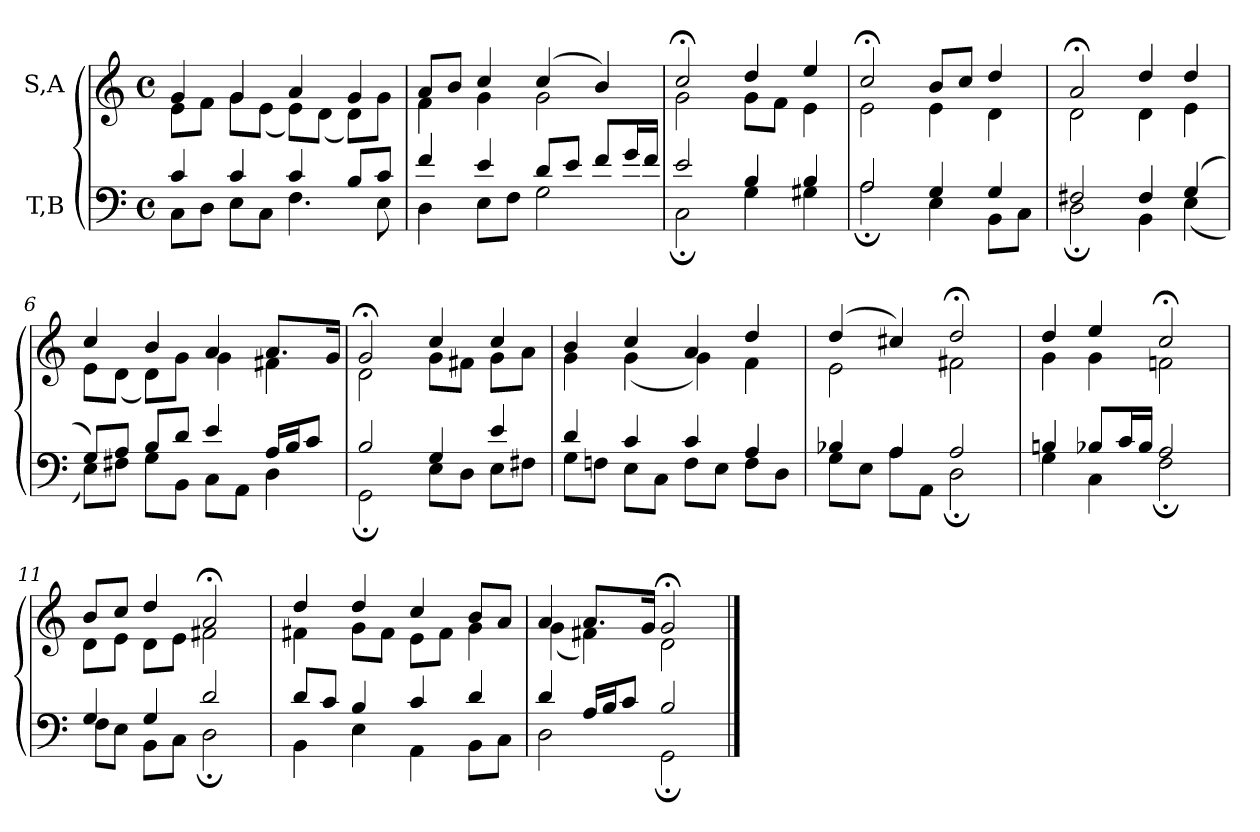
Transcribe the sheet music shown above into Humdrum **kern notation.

**kern	**kern
*part2	*part1
*staff2	*staff1
*I"T,B	*I"S,A
*clefF4	*clefG2
*k[]	*k[]
*M4/4	*M4/4
*met(c)	*met(c)
=1	=1
*^	*^
4c	8CL	4g	8eL
.	8DJ	.	8fJ
4c	8EL	4g	8gL
.	8CJ	.	(<8eJ
4c	4.F	4a	8eL)
.	.	.	(<8dJ
8BL	.	4g	8dL)
8cJ	8E	.	8gJ
=2	=2	=2	=2
4f	4D	8aL	4f
.	.	8bJ	.
4e	8EL	4cc	4g
.	8FJ	.	.
8dL	2G	(>4cc	2g
8eJ	.	.	.
8fL	.	4b)	.
16gL	.	.	.
16fJJ	.	.	.
=3	=3	=3	=3
2e	2C;	2cc;<	2g
4B	4G	4dd	8gL
.	.	.	8fJ
4B	4G#X	4ee	4e
=4	=4	=4	=4
2A	2A;	2cc;<	2e
4G	4E	8bL	4e
.	.	8ccJ	.
4G	8BBL	4dd	4d
.	8CJ	.	.
=5	=5	=5	=5
2F#X	2D;	2a;<	2d
4F#	4BB	4dd	4d
(>4G	(<4E	4dd	4e
=6	=6	=6	=6
8GL)	8EL)	4cc	8eL
8AJ	8F#XJ	.	(<8dJ
8BL	8GL	4b	8dL)
8dJ	8BBJ	.	8gJ
4e	8CL	4a	4g
.	8AAJ	.	.
16ALL	4D	8.aL	4f#X
16BJ	.	.	.
8cJ	.	.	.
.	.	16gJk	.
=7	=7	=7	=7
2B	2GG;	2g;<	2d
4G	8EL	4cc	8gL
.	8DJ	.	8f#XJ
4e	8EL	4cc	8gL
.	8F#XJ	.	8aJ
=8	=8	=8	=8
4d	8GL	4b	4g
.	8FnJ	.	.
4c	8EL	4cc	(<4g
.	8CJ	.	.
4c	8FL	4a	4g)
.	8EJ	.	.
4A	8FL	4dd	4f
.	8DJ	.	.
=9	=9	=9	=9
4B-X	8GL	(>4dd	2e
.	8EJ	.	.
4A	8AL	4cc#X)	.
.	8AAJ	.	.
2A	2D;	2dd;<	2f#X
=10	=10	=10	=10
4Bn	4G	4dd	4g
8B-XL	4C	4ee	4g
16cL	.	.	.
16B-JJ	.	.	.
2A	2F;	2cc;<	2fn
=11	=11	=11	=11
4G	8FL	8bL	8dL
.	8EJ	8ccJ	8eJ
4G	8BBL	4dd	8dL
.	8CJ	.	8eJ
2d	2D;	2a;<	2f#X
=12	=12	=12	=12
8dL	4BB	4dd	4f#X
8cJ	.	.	.
4B	4E	4dd	8gL
.	.	.	8f#J
4c	4AA	4cc	8eL
.	.	.	8f#J
4d	8BBL	8bL	4g
.	8CJ	8aJ	.
=13	=13	=13	=13
4d	2D	4a	(<4g
16ALL	.	8.aL	4f#X)
16BJ	.	.	.
8cJ	.	.	.
.	.	16gJk	.
2B	2GG;	2g;<	2d
*v	*v	*	*
*	*v	*v
==	==
*-	*-
